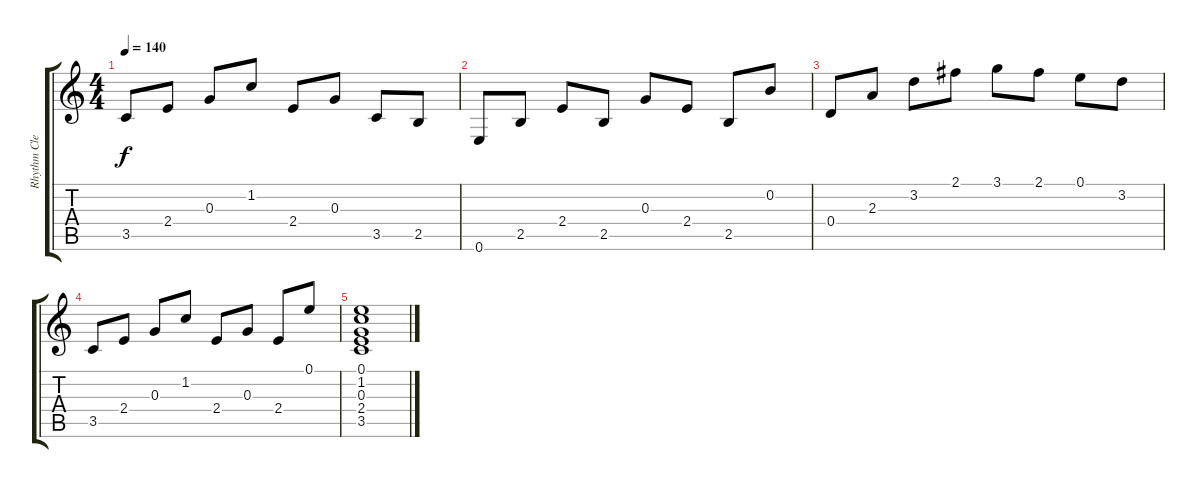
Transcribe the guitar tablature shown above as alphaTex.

\track ("Rhythm Clean" "Rhythm Cle") {instrument acousticguitarnylon}
\staff {score tabs}
\tuning (E4 B3 G3 D3 A2 E2) {hide}
\ts (4 4)
\tempo 140
\clef g2
\ks c
3.5.8{dy f} 2.4.8 0.3.8 1.2.8 2.4.8 0.3.8 3.5.8 2.5.8 |
0.6.8 2.5.8 2.4.8 2.5.8 0.3.8 2.4.8 2.5.8 0.2.8 |
0.4.8 2.3.8 3.2.8 2.1.8 3.1.8 2.1.8 0.1.8 3.2.8 |
3.5.8 2.4.8 0.3.8 1.2.8 2.4.8 0.3.8 2.4.8 0.1.8 |
(0.1 1.2 0.3 2.4 3.5).1
